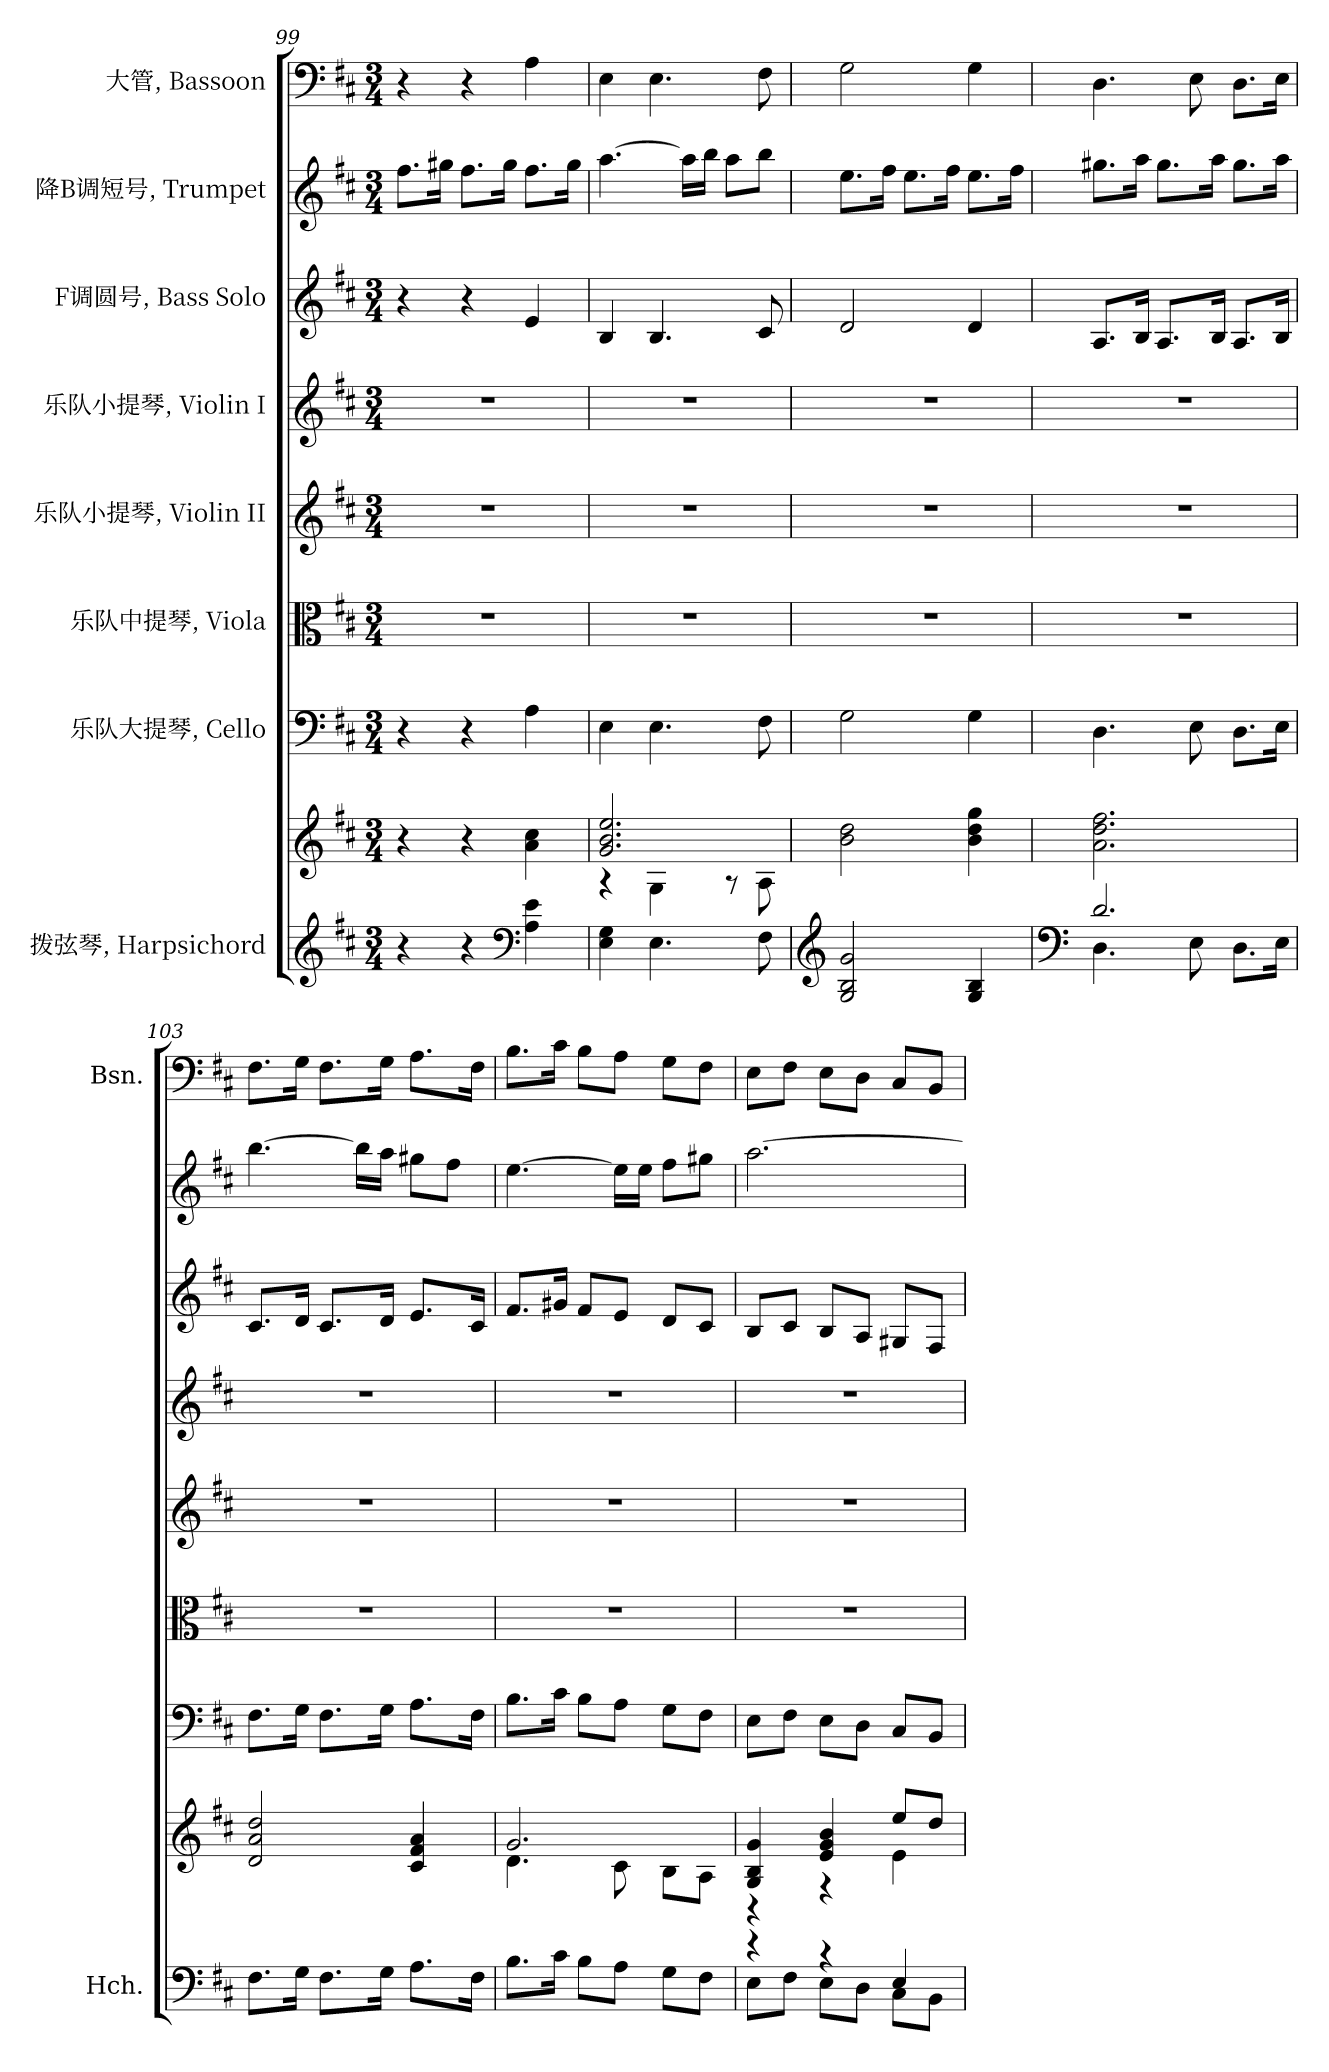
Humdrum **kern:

**kern	**kern	**kern	**kern	**kern	**kern	**kern	**kern	**kern
*part8	*part8	*part7	*part6	*part5	*part4	*part3	*part2	*part1
*staff9	*staff8	*staff7	*staff6	*staff5	*staff4	*staff3	*staff2	*staff1
*I"拨弦琴, Harpsichord	*	*I"乐队大提琴, Cello	*I"乐队中提琴, Viola	*I"乐队小提琴, Violin II	*I"乐队小提琴, Violin I	*I"F调圆号, Bass Solo	*I"降B调短号, Trumpet	*I"大管, Bassoon
*I'Hch.	*	*	*	*	*	*	*	*I'Bsn.
*clefG2	*clefG2	*clefF4	*clefC3	*clefG2	*clefG2	*clefG2	*clefG2	*clefF4
*	*	*	*	*	*	*ITrd4c7	*ITrd1c2	*
*k[f#c#]	*k[f#c#]	*k[f#c#]	*k[f#c#]	*k[f#c#]	*k[f#c#]	*k[f#]	*k[]	*k[f#c#]
*M3/4	*M3/4	*M3/4	*M3/4	*M3/4	*M3/4	*M3/4	*M3/4	*M3/4
=99	=99	=99	=99	=99	=99	=99	=99	=99
4r	4r	4r	2.r	2.r	2.r	4r	8.ee\L	4r
.	.	.	.	.	.	.	16ff#X\Jk	.
4r	4r	4r	.	.	.	4r	8.ee\L	4r
.	.	.	.	.	.	.	16ff#\Jk	.
*clefF4	*	*	*	*	*	*	*	*
4A\ 4e\	4a\ 4cc#\	4A\	.	.	.	4A/	8.ee\L	4A\
.	.	.	.	.	.	.	16ff#\Jk	.
=100	=100	=100	=100	=100	=100	=100	=100	=100
*	*^	*	*	*	*	*	*	*
4E\ 4G\	2.g/ 2.b/ 2.ee/	4r	4E\	2.r	2.r	2.r	4E/	[4.gg\	4E\
4.E\	.	4G\	4.E\	.	.	.	4.E/	.	4.E\
.	.	.	.	.	.	.	.	16gg\LL]	.
.	.	.	.	.	.	.	.	16aa\JJ	.
.	.	8r	.	.	.	.	.	8gg\L	.
8F#\	.	8A\	8F#\	.	.	.	8F#/	8aa\J	8F#\
*	*v	*v	*	*	*	*	*	*	*
=101	=101	=101	=101	=101	=101	=101	=101	=101
*clefG2	*	*	*	*	*	*	*	*
2G/ 2B/ 2g/	2b\ 2dd\	2G\	2.r	2.r	2.r	2G/	8.dd\L	2G\
.	.	.	.	.	.	.	16ee\Jk	.
.	.	.	.	.	.	.	8.dd\L	.
.	.	.	.	.	.	.	16ee\Jk	.
4G/ 4B/	4b\ 4dd\ 4gg\	4G\	.	.	.	4G/	8.dd\L	4G\
.	.	.	.	.	.	.	16ee\Jk	.
!!LO:PB:g=z
=102	=102	=102	=102	=102	=102	=102	=102	=102
*clefF4	*	*	*	*	*	*	*	*
*^	*	*	*	*	*	*	*	*
2.d/	4.D\	2.a\ 2.dd\ 2.ff#\	4.D\	2.r	2.r	2.r	8.D/L	8.ff#X\L	4.D\
.	.	.	.	.	.	.	16E/Jk	16gg\Jk	.
.	.	.	.	.	.	.	8.D/L	8.ff#\L	.
.	8E\	.	8E\	.	.	.	.	.	8E\
.	.	.	.	.	.	.	16E/Jk	16gg\Jk	.
.	8.D\L	.	8.D\L	.	.	.	8.D/L	8.ff#\L	8.D\L
.	16E\Jk	.	16E\Jk	.	.	.	16E/Jk	16gg\Jk	16E\Jk
*v	*v	*	*	*	*	*	*	*	*
=103	=103	=103	=103	=103	=103	=103	=103	=103
8.F#\L	2d/ 2a/ 2dd/	8.F#\L	2.r	2.r	2.r	8.F#/L	[4.aa\	8.F#\L
16G\Jk	.	16G\Jk	.	.	.	16G/Jk	.	16G\Jk
8.F#\L	.	8.F#\L	.	.	.	8.F#/L	.	8.F#\L
.	.	.	.	.	.	.	16aa\LL]	.
16G\Jk	.	16G\Jk	.	.	.	16G/Jk	16gg\JJ	16G\Jk
8.A\L	4c#/ 4f#/ 4a/	8.A\L	.	.	.	8.A/L	8ff#X\L	8.A\L
.	.	.	.	.	.	.	8ee\J	.
16F#\Jk	.	16F#\Jk	.	.	.	16F#/Jk	.	16F#\Jk
=104	=104	=104	=104	=104	=104	=104	=104	=104
*	*^	*	*	*	*	*	*	*
8.B\L	2.g/	4.d\	8.B\L	2.r	2.r	2.r	8.B/L	[4.dd\	8.B\L
16c#\Jk	.	.	16c#\Jk	.	.	.	16c#X/Jk	.	16c#\Jk
8B\L	.	.	8B\L	.	.	.	8B/L	.	8B\L
8A\J	.	8c#\	8A\J	.	.	.	8A/J	16dd\LL]	8A\J
.	.	.	.	.	.	.	.	16dd\JJ	.
8G\L	.	8B\L	8G\L	.	.	.	8G/L	8ee\L	8G\L
8F#\J	.	8A\J	8F#\J	.	.	.	8F#/J	8ff#X\J	8F#\J
=105	=105	=105	=105	=105	=105	=105	=105	=105	=105
*^	*	*	*	*	*	*	*	*	*
4r	8E\L	4G/ 4B/ 4g/	4r	8E\L	2.r	2.r	2.r	8E/L	[2.gg\	8E\L
.	8F#\J	.	.	8F#\J	.	.	.	8F#/J	.	8F#\J
4r	8E\L	4e/ 4g/ 4b/	4r	8E\L	.	.	.	8E/L	.	8E\L
.	8D\J	.	.	8D\J	.	.	.	8D/J	.	8D\J
4E/	8C#\L	8ee/L	4e\	8C#/L	.	.	.	8C#X/L	.	8C#/L
.	8BB\J	8dd/J	.	8BB/J	.	.	.	8BB/J	.	8BB/J
*v	*v	*	*	*	*	*	*	*	*	*
*	*v	*v	*	*	*	*	*	*	*
=	=	=	=	=	=	=	=	=
*-	*-	*-	*-	*-	*-	*-	*-	*-
